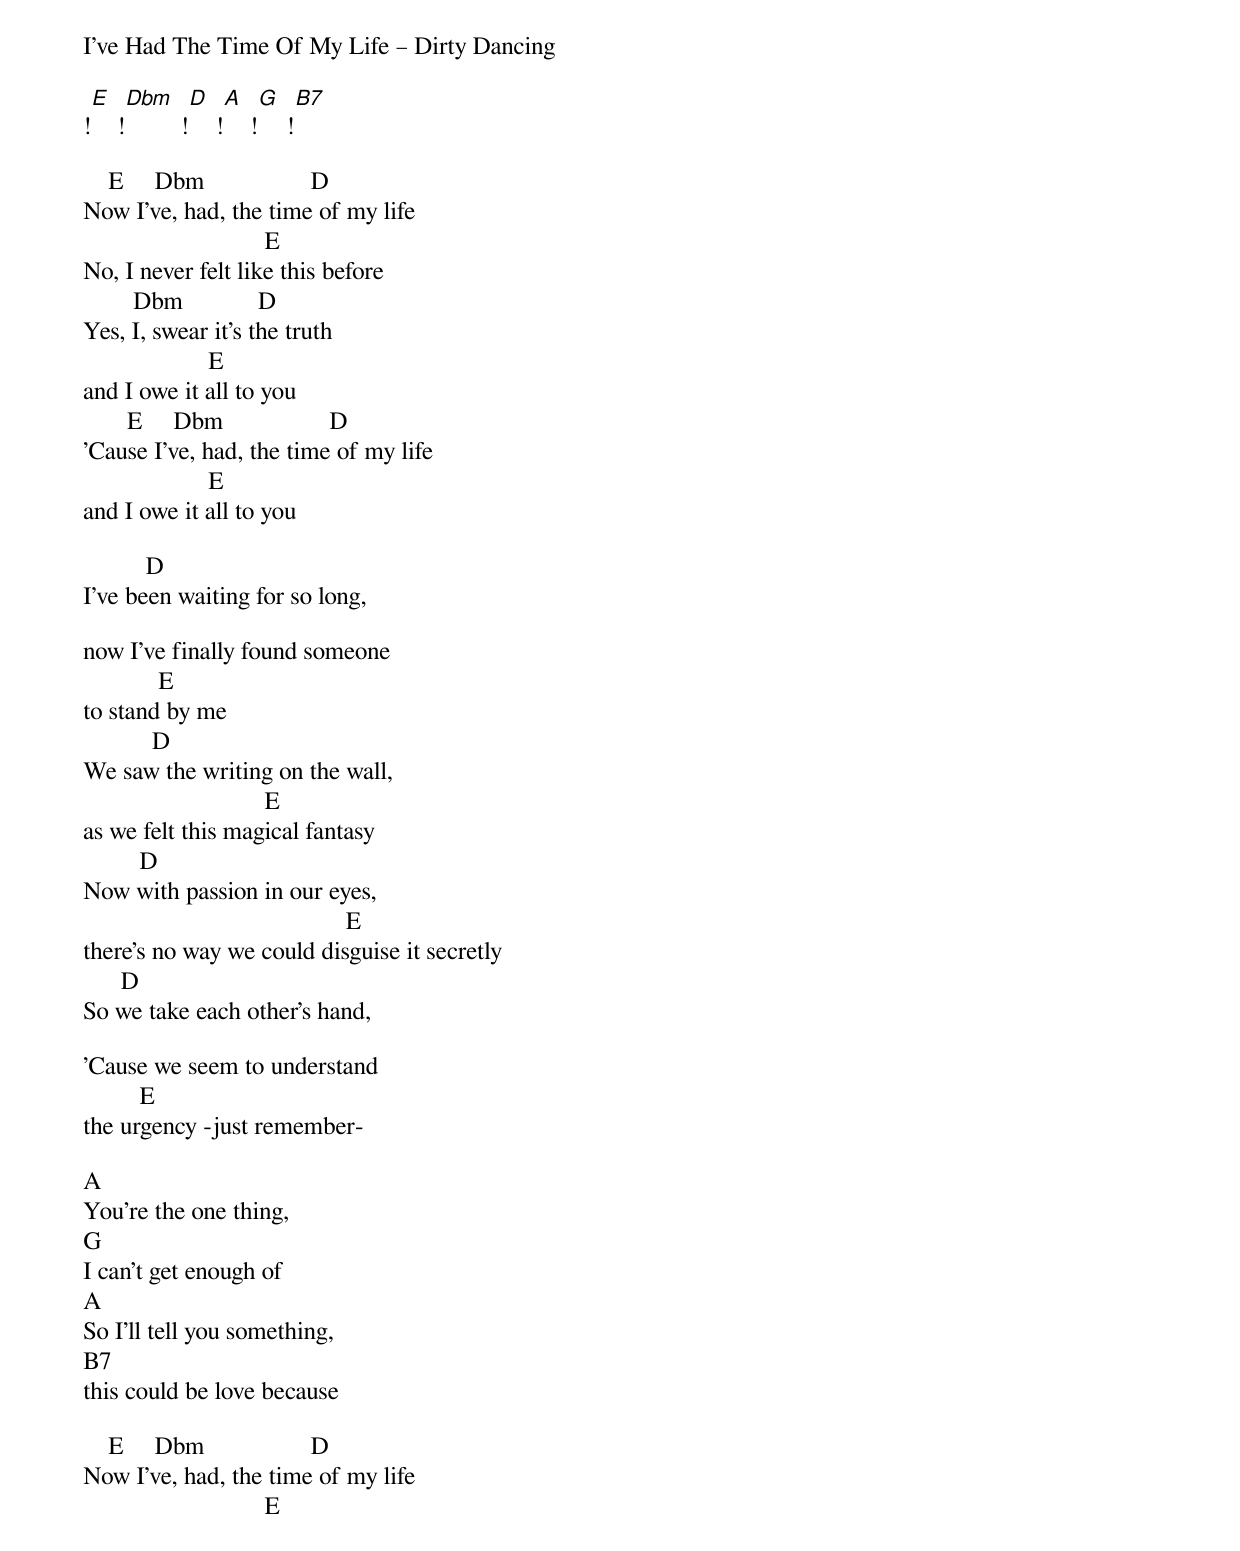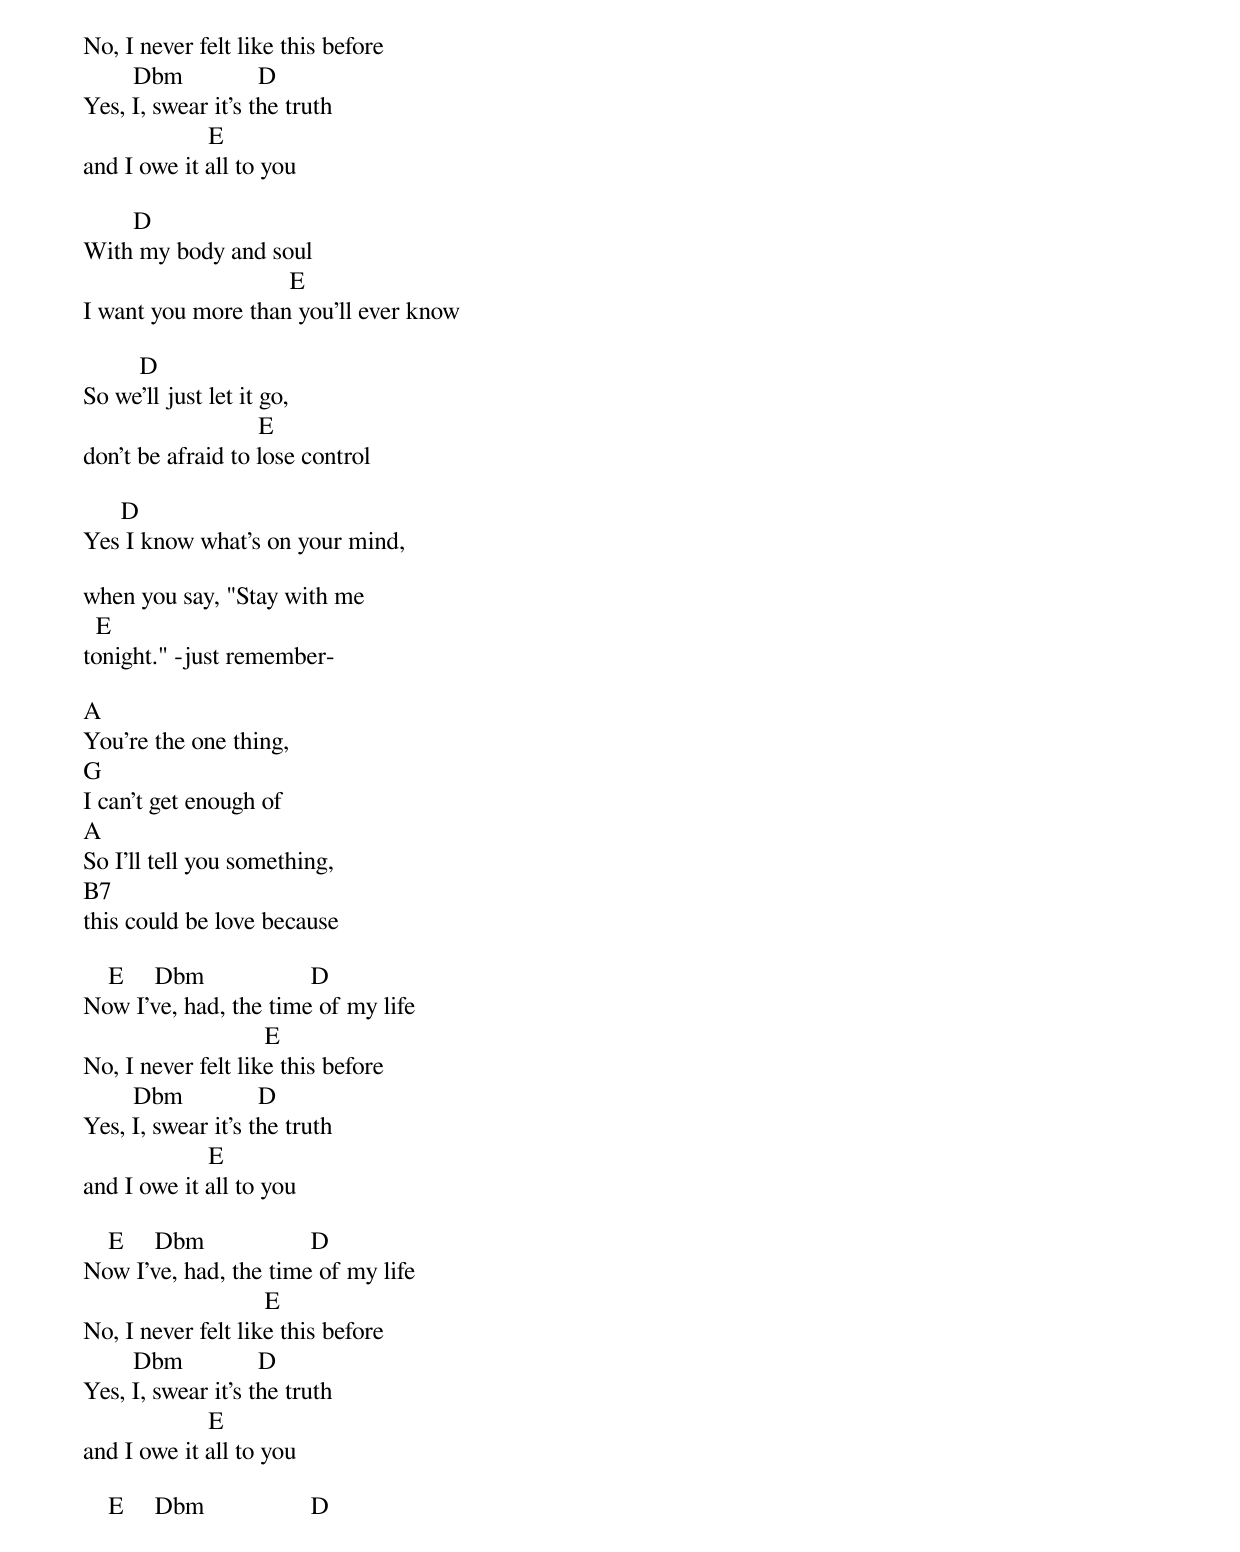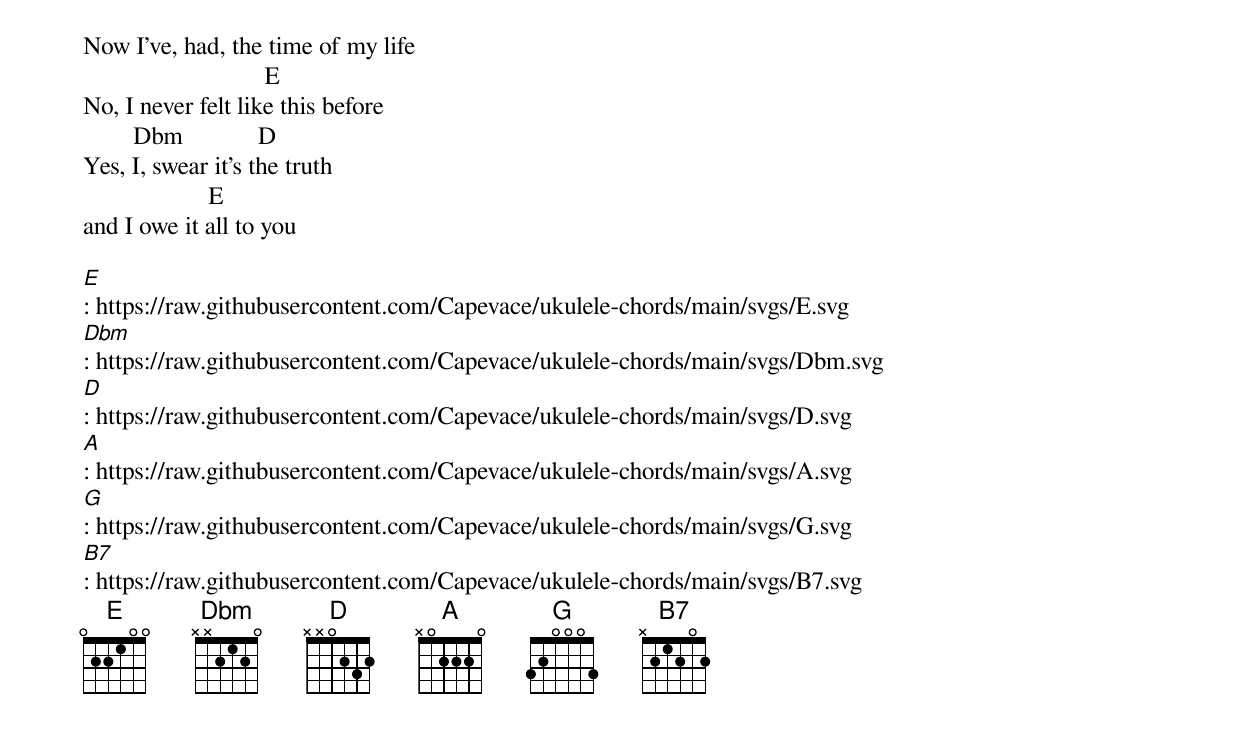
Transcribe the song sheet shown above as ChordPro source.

I've Had The Time Of My Life – Dirty Dancing

![E][] ![Dbm][] ![D][] ![A][] ![G][] ![B7][]

    E     Dbm                 D
Now I've, had, the time of my life
                             E
No, I never felt like this before
        Dbm            D
Yes, I, swear it's the truth
                    E
and I owe it all to you
       E     Dbm                 D
'Cause I've, had, the time of my life
                    E
and I owe it all to you

          D
I've been waiting for so long,

now I've finally found someone
            E
to stand by me
           D
We saw the writing on the wall,
                             E
as we felt this magical fantasy
         D
Now with passion in our eyes,
                                          E
there's no way we could disguise it secretly
      D
So we take each other's hand,

'Cause we seem to understand
         E
the urgency -just remember-

A
You're the one thing,
G
I can't get enough of
A
So I'll tell you something,
B7
this could be love because

    E     Dbm                 D
Now I've, had, the time of my life
                             E
No, I never felt like this before
        Dbm            D
Yes, I, swear it's the truth
                    E
and I owe it all to you

        D
With my body and soul
                                 E
I want you more than you'll ever know

         D
So we'll just let it go,
                            E
don't be afraid to lose control

      D
Yes I know what's on your mind,

when you say, "Stay with me
  E
tonight." -just remember-

A
You're the one thing,
G
I can't get enough of
A
So I'll tell you something,
B7
this could be love because

    E     Dbm                 D
Now I've, had, the time of my life
                             E
No, I never felt like this before
        Dbm            D
Yes, I, swear it's the truth
                    E
and I owe it all to you

    E     Dbm                 D
Now I've, had, the time of my life
                             E
No, I never felt like this before
        Dbm            D
Yes, I, swear it's the truth
                    E
and I owe it all to you

    E     Dbm                 D
Now I've, had, the time of my life
                             E
No, I never felt like this before
        Dbm            D
Yes, I, swear it's the truth
                    E
and I owe it all to you

[E]: https://raw.githubusercontent.com/Capevace/ukulele-chords/main/svgs/E.svg
[Dbm]: https://raw.githubusercontent.com/Capevace/ukulele-chords/main/svgs/Dbm.svg
[D]: https://raw.githubusercontent.com/Capevace/ukulele-chords/main/svgs/D.svg
[A]: https://raw.githubusercontent.com/Capevace/ukulele-chords/main/svgs/A.svg
[G]: https://raw.githubusercontent.com/Capevace/ukulele-chords/main/svgs/G.svg
[B7]: https://raw.githubusercontent.com/Capevace/ukulele-chords/main/svgs/B7.svg
